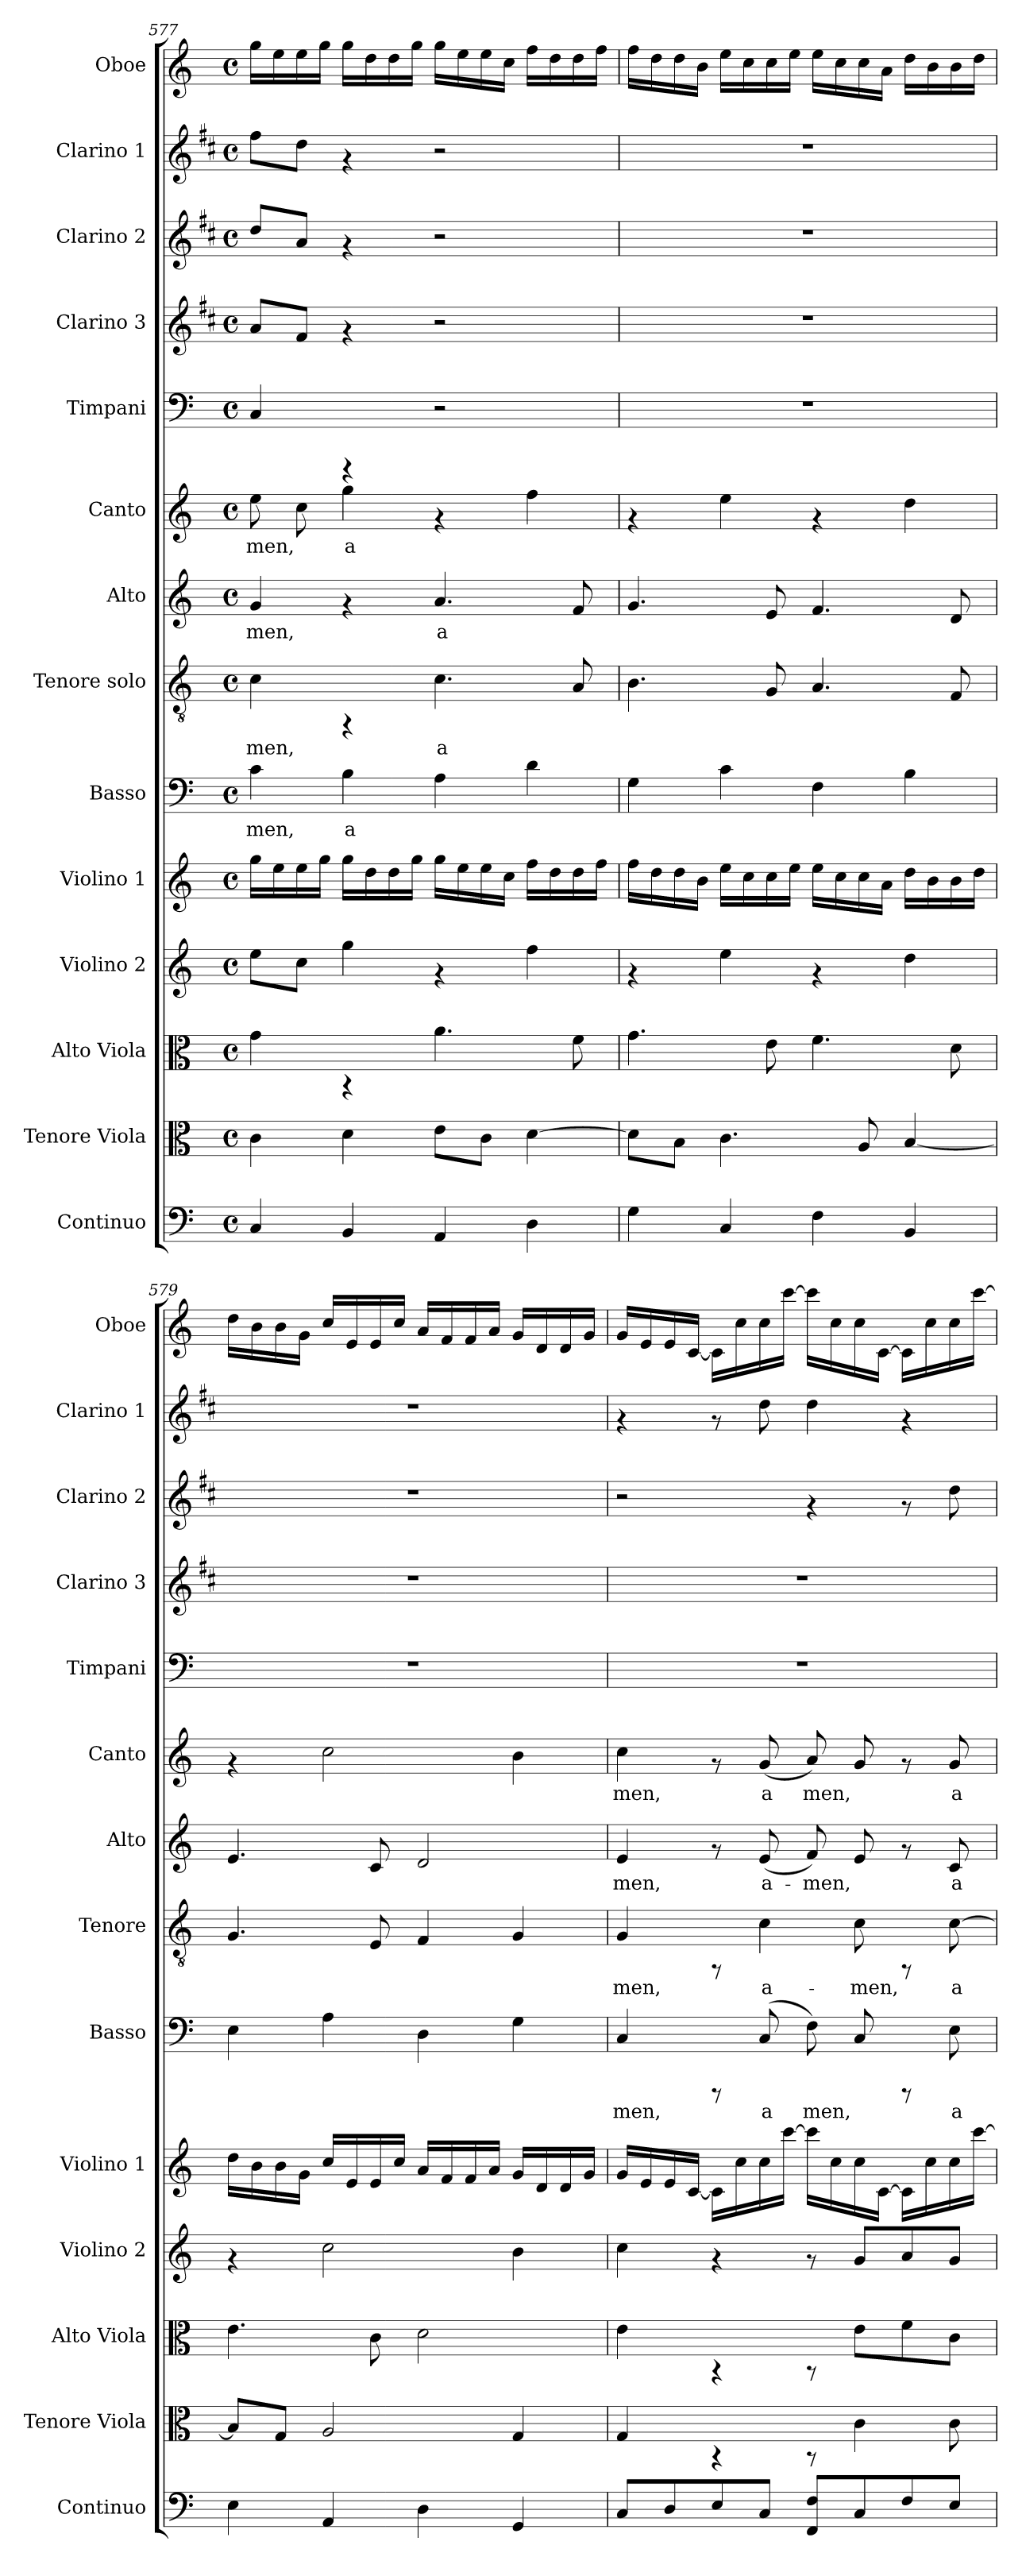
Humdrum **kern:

**kern	**kern	**kern	**kern	**kern	**kern	**text	**kern	**text	**kern	**text	**kern	**text	**kern	**kern	**kern	**kern	**kern
*part14	*part13	*part12	*part11	*part10	*part9	*part9	*part8	*part8	*part7	*part7	*part6	*part6	*part5	*part4	*part3	*part2	*part1
*staff14	*staff13	*staff12	*staff11	*staff10	*staff9	*staff9	*staff8	*staff8	*staff7	*staff7	*staff6	*staff6	*staff5	*staff4	*staff3	*staff2	*staff1
*I"Continuo	*I"Tenore Viola	*I"Alto Viola	*I"Violino 2	*I"Violino 1	*I"Basso	*	*I"Tenore solo	*	*I"Alto	*	*I"Canto	*	*I"Timpani	*I"Clarino 3	*I"Clarino 2	*I"Clarino 1	*I"Oboe
*I'Continuo	*I'Tenore Viola	*I'Alto Viola	*I'Violino 2	*I'Violino 1	*I'Basso	*	*I'Tenore	*	*I'Alto	*	*I'Canto	*	*I'Timpani	*I'Clarino 3	*I'Clarino 2	*I'Clarino 1	*I'Oboe
*clefF4	*clefC3	*clefC3	*clefG2	*clefG2	*clefF4	*	*clefGv2	*	*clefG2	*	*clefG2	*	*clefF4	*clefG2	*clefG2	*clefG2	*clefG2
*	*	*	*	*	*	*	*	*	*	*	*	*	*	*ITrd1c2	*ITrd1c2	*ITrd1c2	*
*k[]	*k[]	*k[]	*k[]	*k[]	*k[]	*	*k[]	*	*k[]	*	*k[]	*	*k[]	*k[]	*k[]	*k[]	*k[]
*C:	*C:	*C:	*C:	*C:	*C:	*	*C:	*	*C:	*	*C:	*	*C:	*C:	*C:	*C:	*C:
*M4/4	*M4/4	*M4/4	*M4/4	*M4/4	*M4/4	*	*M4/4	*	*M4/4	*	*M4/4	*	*M4/4	*M4/4	*M4/4	*M4/4	*M4/4
*met(c)	*met(c)	*met(c)	*met(c)	*met(c)	*met(c)	*	*met(c)	*	*met(c)	*	*met(c)	*	*met(c)	*met(c)	*met(c)	*met(c)	*met(c)
=577	=577	=577	=577	=577	=577	=577	=577	=577	=577	=577	=577	=577	=577	=577	=577	=577	=577
!	!	!	!	!	!	!LO:LY:b:cj	!	!LO:LY:b	!	!LO:LY:b:cj	!	!LO:LY:b:cj	!	!	!	!	!
4C/	4c\	4g\	8ee\L	16gg\L	4c\	men,	4c\	-men,	4g/	-men,	8ee\	men,	4C/	8g/L	8cc/L	8ee\L	16gg\L
.	.	.	.	16ee\	.	.	.	.	.	.	.	.	.	.	.	.	16ee\
!	!	!	!	!	!	!	!	!	!	!	!	!LO:LY:b:cj	!	!	!	!	!
.	.	.	8cc\J	16ee\	.	.	.	.	.	.	8cc\	.	.	8e/J	8g/J	8cc\J	16ee\
.	.	.	.	16gg\J	.	.	.	.	.	.	.	.	.	.	.	.	16gg\J
!	!	!	!	!	!	!LO:LY:b:cj	!	!	!	!	!	!LO:LY:b:cj	!	!	!	!	!
4BB/	4d\	4rAA	4gg\	16gg\L	4B\	a	4rFF	.	4rf	.	4gg\	a	4rCCC	4rf	4rf	4rf	16gg\L
.	.	.	.	16dd\	.	.	.	.	.	.	.	.	.	.	.	.	16dd\
.	.	.	.	16dd\	.	.	.	.	.	.	.	.	.	.	.	.	16dd\
.	.	.	.	16gg\J	.	.	.	.	.	.	.	.	.	.	.	.	16gg\J
!	!	!	!	!	!	!LO:LY:b:cj	!	!LO:LY:b	!	!LO:LY:b:cj	!	!	!	!	!	!	!
4AA/	8e\L	4.a\	4rf	16gg\L	4A\	.	4.c\	a-	4.a/	a-	4rf	.	2r	2r	2r	2r	16gg\L
.	.	.	.	16ee\	.	.	.	.	.	.	.	.	.	.	.	.	16ee\
.	8c\J	.	.	16ee\	.	.	.	.	.	.	.	.	.	.	.	.	16ee\
.	.	.	.	16cc\J	.	.	.	.	.	.	.	.	.	.	.	.	16cc\J
!	!	!	!	!	!	!LO:LY:b:cj	!	!	!	!	!	!LO:LY:b:cj	!	!	!	!	!
4D\	[>4d\	.	4ff\	16ff\L	4d\	.	.	.	.	.	4ff\	.	.	.	.	.	16ff\L
.	.	.	.	16dd\	.	.	.	.	.	.	.	.	.	.	.	.	16dd\
!	!	!	!	!	!	!	!	!LO:LY:b	!	!LO:LY:b:cj	!	!	!	!	!	!	!
.	.	8f\	.	16dd\	.	.	8A/	--	8f/	--	.	.	.	.	.	.	16dd\
.	.	.	.	16ff\J	.	.	.	.	.	.	.	.	.	.	.	.	16ff\J
=578	=578	=578	=578	=578	=578	=578	=578	=578	=578	=578	=578	=578	=578	=578	=578	=578	=578
!	!	!	!	!	!	!LO:LY:b:cj	!	!LO:LY:b	!	!LO:LY:b:cj	!	!	!	!	!	!	!
4G\	8d\L]	4.g\	4rf	16ff\L	4G\	.	4.B\	--	4.g/	--	4rf	.	1r	1r	1r	1r	16ff\L
.	.	.	.	16dd\	.	.	.	.	.	.	.	.	.	.	.	.	16dd\
.	8B\J	.	.	16dd\	.	.	.	.	.	.	.	.	.	.	.	.	16dd\
.	.	.	.	16b\J	.	.	.	.	.	.	.	.	.	.	.	.	16b\J
!	!	!	!	!	!	!LO:LY:b:cj	!	!	!	!	!	!LO:LY:b:cj	!	!	!	!	!
4C/	4.c\	.	4ee\	16ee\L	4c\	.	.	.	.	.	4ee\	.	.	.	.	.	16ee\L
.	.	.	.	16cc\	.	.	.	.	.	.	.	.	.	.	.	.	16cc\
!	!	!	!	!	!	!	!	!LO:LY:b	!	!LO:LY:b:cj	!	!	!	!	!	!	!
.	.	8e\	.	16cc\	.	.	8G/	--	8e/	--	.	.	.	.	.	.	16cc\
.	.	.	.	16ee\J	.	.	.	.	.	.	.	.	.	.	.	.	16ee\J
!	!	!	!	!	!	!LO:LY:b:cj	!	!LO:LY:b	!	!LO:LY:b:cj	!	!	!	!	!	!	!
4F\	.	4.f\	4rf	16ee\L	4F\	.	4.A/	--	4.f/	--	4rf	.	.	.	.	.	16ee\L
.	.	.	.	16cc\	.	.	.	.	.	.	.	.	.	.	.	.	16cc\
.	8A/	.	.	16cc\	.	.	.	.	.	.	.	.	.	.	.	.	16cc\
.	.	.	.	16a\J	.	.	.	.	.	.	.	.	.	.	.	.	16a\J
!	!	!	!	!	!	!LO:LY:b:cj	!	!	!	!	!	!LO:LY:b:cj	!	!	!	!	!
4BB/	[<4B/	.	4dd\	16dd\L	4B\	.	.	.	.	.	4dd\	.	.	.	.	.	16dd\L
.	.	.	.	16b\	.	.	.	.	.	.	.	.	.	.	.	.	16b\
!	!	!	!	!	!	!	!	!LO:LY:b	!	!LO:LY:b:cj	!	!	!	!	!	!	!
.	.	8d\	.	16b\	.	.	8F/	--	8d/	--	.	.	.	.	.	.	16b\
.	.	.	.	16dd\J	.	.	.	.	.	.	.	.	.	.	.	.	16dd\J
=579	=579	=579	=579	=579	=579	=579	=579	=579	=579	=579	=579	=579	=579	=579	=579	=579	=579
!	!	!	!	!	!	!LO:LY:b:cj	!	!LO:LY:b	!	!LO:LY:b:cj	!	!	!	!	!	!	!
4E\	8B/L]	4.e\	4rf	16dd\L	4E\	.	4.G/	--	4.e/	--	4rf	.	1r	1r	1r	1r	16dd\L
.	.	.	.	16b\	.	.	.	.	.	.	.	.	.	.	.	.	16b\
.	8G/J	.	.	16b\	.	.	.	.	.	.	.	.	.	.	.	.	16b\
.	.	.	.	16g\J	.	.	.	.	.	.	.	.	.	.	.	.	16g\J
!	!	!	!	!	!	!LO:LY:b:cj	!	!	!	!	!	!LO:LY:b:cj	!	!	!	!	!
4AA/	2A/	.	2cc\	16cc/L	4A\	.	.	.	.	.	2cc\	.	.	.	.	.	16cc/L
.	.	.	.	16e/	.	.	.	.	.	.	.	.	.	.	.	.	16e/
!	!	!	!	!	!	!	!	!LO:LY:b	!	!LO:LY:b:cj	!	!	!	!	!	!	!
.	.	8c\	.	16e/	.	.	8E/	--	8c/	--	.	.	.	.	.	.	16e/
.	.	.	.	16cc/J	.	.	.	.	.	.	.	.	.	.	.	.	16cc/J
!	!	!	!	!	!	!LO:LY:b:cj	!	!LO:LY:b	!	!LO:LY:b:cj	!	!	!	!	!	!	!
4D\	.	2d\	.	16a/L	4D\	.	4F/	--	2d/	--	.	.	.	.	.	.	16a/L
.	.	.	.	16f/	.	.	.	.	.	.	.	.	.	.	.	.	16f/
.	.	.	.	16f/	.	.	.	.	.	.	.	.	.	.	.	.	16f/
.	.	.	.	16a/J	.	.	.	.	.	.	.	.	.	.	.	.	16a/J
!	!	!	!	!	!	!LO:LY:b:cj	!	!LO:LY:b	!	!	!	!LO:LY:b:cj	!	!	!	!	!
4GG/	4G/	.	4b\	16g/L	4G\	.	4G/	--	.	.	4b\	.	.	.	.	.	16g/L
.	.	.	.	16d/	.	.	.	.	.	.	.	.	.	.	.	.	16d/
.	.	.	.	16d/	.	.	.	.	.	.	.	.	.	.	.	.	16d/
.	.	.	.	16g/J	.	.	.	.	.	.	.	.	.	.	.	.	16g/J
=580	=580	=580	=580	=580	=580	=580	=580	=580	=580	=580	=580	=580	=580	=580	=580	=580	=580
!	!	!	!	!	!	!LO:LY:b:cj	!	!LO:LY:b	!	!LO:LY:b:cj	!	!LO:LY:b:cj	!	!	!	!	!
8C/L	4G/	4e\	4cc\	16g/L	4C/	men,	4G/	-men,	4e/	-men,	4cc\	men,	1r	1r	2r	4rf	16g/L
.	.	.	.	16e/	.	.	.	.	.	.	.	.	.	.	.	.	16e/
8D/	.	.	.	16e/	.	.	.	.	.	.	.	.	.	.	.	.	16e/
.	.	.	.	[<16c/J	.	.	.	.	.	.	.	.	.	.	.	.	[<16c/J
8E/	4rAA	4rAA	4rf	16c\L]	8rCCC	.	8rFF	.	8rf	.	8rf	.	.	.	.	8rf	16c\L]
.	.	.	.	16cc\	.	.	.	.	.	.	.	.	.	.	.	.	16cc\
!	!	!	!	!	!	!LO:LY:b:cj	!	!LO:LY:b	!	!LO:LY:b:cj	!	!LO:LY:b:cj	!	!	!	!	!
8C/J	.	.	.	16cc\	(>8C/	a	4c\	a-	(<8e/	a-	(<8g/	a	.	.	.	8cc\	16cc\
.	.	.	.	[<16ccc\J	.	.	.	.	.	.	.	.	.	.	.	.	[<16ccc\J
!	!	!	!	!	!	!LO:LY:b:cj	!	!	!	!LO:LY:b:cj	!	!LO:LY:b:cj	!	!	!	!	!
8F/ 8FF/L	8rAA	8rAA	8rf	16ccc\L]	8F\)	men,	.	.	8f/)	-men,	8a/)	men,	.	.	4rf	4cc\	16ccc\L]
.	.	.	.	16cc\	.	.	.	.	.	.	.	.	.	.	.	.	16cc\
!	!	!	!	!	!	!LO:LY:b:cj	!	!LO:LY:b	!	!LO:LY:b:cj	!	!LO:LY:b:cj	!	!	!	!	!
8C/	4c\	8e\L	8g/L	16cc\	8C/	.	8c\	-men,	8e/	.	8g/	.	.	.	.	.	16cc\
.	.	.	.	[<16c\J	.	.	.	.	.	.	.	.	.	.	.	.	[<16c\J
8F/	.	8f\	8a/	16c\L]	8rCCC	.	8rFF	.	8rf	.	8rf	.	.	.	8rf	4rf	16c\L]
.	.	.	.	16cc\	.	.	.	.	.	.	.	.	.	.	.	.	16cc\
!	!	!	!	!	!	!LO:LY:b:cj	!	!LO:LY:b	!	!LO:LY:b:cj	!	!LO:LY:b:cj	!	!	!	!	!
8E/J	8c\	8c\J	8g/J	16cc\	8E\	a	[>8c\	a-	8c/	a-	8g/	a	.	.	8cc\	.	16cc\
.	.	.	.	[<16ccc\J	.	.	.	.	.	.	.	.	.	.	.	.	[<16ccc\J
=	=	=	=	=	=	=	=	=	=	=	=	=	=	=	=	=	=
*-	*-	*-	*-	*-	*-	*-	*-	*-	*-	*-	*-	*-	*-	*-	*-	*-	*-
